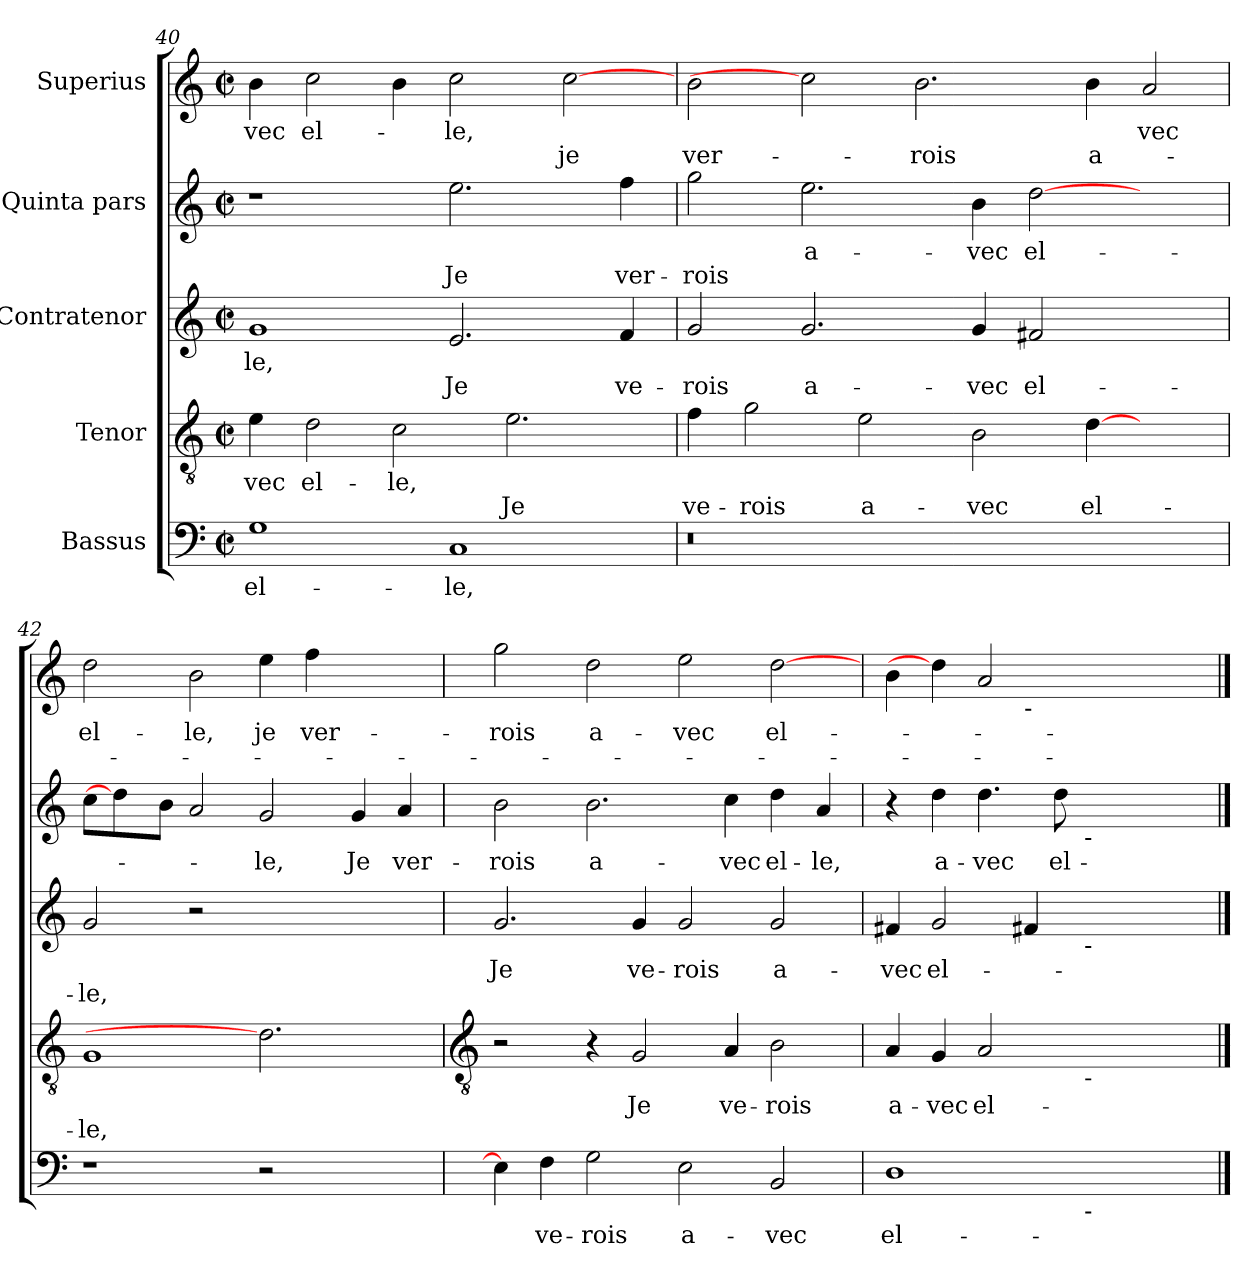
**kern	**text	**kern	**text	**text	**kern	**text	**text	**kern	**text	**text	**kern	**text	**text
*part5	*part5	*part4	*part4	*part4	*part3	*part3	*part3	*part2	*part2	*part2	*part1	*part1	*part1
*staff5	*staff5	*staff4	*staff4	*staff4	*staff3	*staff3	*staff3	*staff2	*staff2	*staff2	*staff1	*staff1	*staff1
*I"Bassus	*	*I"Tenor	*	*	*I"Contratenor	*	*	*I"Quinta pars	*	*	*I"Superius	*	*
*clefF4	*	*clefGv2	*	*	*clefG2	*	*	*clefG2	*	*	*clefG2	*	*
*k[]	*	*k[]	*	*	*k[]	*	*	*k[]	*	*	*k[]	*	*
*C:	*	*C:	*	*	*C:	*	*	*C:	*	*	*C:	*	*
*M4/2	*	*M4/2	*	*	*M4/2	*	*	*M4/2	*	*	*M4/2	*	*
*met(c|)	*	*met(c|)	*	*	*met(c|)	*	*	*met(c|)	*	*	*met(c|)	*	*
=40	=40	=40	=40	=40	=40	=40	=40	=40	=40	=40	=40	=40	=40
!	!LO:LY:b	!	!LO:LY:b	!	!	!LO:LY:b	!	!	!	!	!	!LO:LY:b	!
1G	el-	4e	-vec	.	1g	-le,	.	1r	.	.	4b	-vec	.
!	!	!	!LO:LY:b	!	!	!	!	!	!	!	!	!LO:LY:b	!
.	.	2d	el-	.	.	.	.	.	.	.	2cc	el-	.
!	!	!	!LO:LY:b	!	!	!	!	!	!	!	!	!	!
.	.	2c	-le,	.	.	.	.	.	.	.	4b	.	.
!	!LO:LY:b	!	!	!	!	!	!LO:LY:b	!	!	!LO:LY:b	!	!LO:LY:b	!
1C	-le,	.	.	.	2.e	.	Je	2.ee	.	Je	2cc	-le,	.
!	!	!	!	!LO:LY:b	!	!	!	!	!	!	!	!	!
.	.	2.e	.	Je	.	.	.	.	.	.	.	.	.
!	!	!	!	!	!	!	!	!	!	!	!	!	!LO:LY:b
.	.	.	.	.	.	.	.	.	.	.	[2cc	.	je
!	!	!	!	!	!	!	!LO:LY:b	!	!	!LO:LY:b	!	!	!
.	.	.	.	.	4f	.	ve-	4ff	.	ver-	.	.	.
=41	=41	=41	=41	=41	=41	=41	=41	=41	=41	=41	=41	=41	=41
!	!	!	!	!LO:LY:b	!	!	!LO:LY:b	!	!	!LO:LY:b	!	!	!LO:LY:b
0r	.	4f	.	ve-	2g	.	-rois	2gg	.	-rois	2b	.	ver-
!	!	!	!	!LO:LY:b	!	!	!	!	!	!	!	!	!
.	.	2g	.	-rois	.	.	.	.	.	.	.	.	.
!	!	!	!	!	!	!	!LO:LY:b	!	!LO:LY:b	!	!	!	!
.	.	.	.	.	2.g	.	a-	2.ee	a-	.	2cc]	.	.
!	!	!	!	!LO:LY:b	!	!	!	!	!	!	!	!	!
.	.	2e	.	a-	.	.	.	.	.	.	.	.	.
!	!	!	!	!	!	!	!	!	!	!	!	!	!LO:LY:b
.	.	.	.	.	.	.	.	.	.	.	2.b	.	-rois
!	!	!	!	!LO:LY:b	!	!	!LO:LY:b	!	!LO:LY:b	!	!	!	!
.	.	2B	.	-vec	4g	.	-vec	4b	-vec	.	.	.	.
!	!	!	!	!	!	!	!LO:LY:b	!	!LO:LY:b	!	!	!	!
.	.	.	.	.	2f#X	.	el-	[2dd	el-	.	.	.	.
!	!	!	!	!LO:LY:b	!	!	!	!	!	!	!	!	!LO:LY:b
.	.	[4d	.	el-	.	.	.	.	.	.	4b	.	a-
!	!	!	!	!	!	!	!	!	!	!	!	!LO:LY:b	!
2ryy	.	2ryy	.	.	2ryy	.	.	2ryy	.	.	2a	-vec	.
=42	=42	=42	=42	=42	=42	=42	=42	=42	=42	=42	=42	=42	=42
!	!	!	!	!LO:LY:b	!	!	!LO:LY:b	!	!	!	!	!LO:LY:b	!
1r	.	1G	.	-le,	2g	.	-le,	8ccL	.	.	2dd	el-	.
.	.	.	.	.	.	.	.	4dd]	.	.	.	.	.
.	.	.	.	.	.	.	.	8bJ	.	.	.	.	.
!	!	!	!	!	!	!	!	!	!	!	!	!LO:LY:b	!
.	.	.	.	.	2r	.	.	2a	.	.	2b	-le,	.
!	!	!	!	!	!	!	!	!	!LO:LY:b	!	!	!LO:LY:b	!
2r	.	2.d]	.	.	1ryy	.	.	2g	-le,	.	4ee	je	.
!	!	!	!	!	!	!	!	!	!	!	!	!LO:LY:b	!
.	.	.	.	.	.	.	.	.	.	.	4ff	ver-	.
!	!LO:LY:b	!	!	!	!	!	!	!	!LO:LY:b	!	!	!	!
[2Eyy	Je	.	.	.	.	.	.	4g	Je	.	2ryy	.	.
!	!	!	!	!	!	!	!	!	!LO:LY:b	!	!	!	!
.	.	4ryy	.	.	.	.	.	4a	ver-	.	.	.	.
!!LO:LB:g=z
=43	=43	=43	=43	=43	=43	=43	=43	=43	=43	=43	=43	=43	=43
*	*	*clefGv2	*	*	*	*	*	*	*	*	*	*	*
!	!	!	!	!	!	!LO:LY:b	!	!	!LO:LY:b	!	!	!LO:LY:b	!
4E]	.	2r	.	.	2.g	Je	.	2b	-rois	.	2gg	-rois	.
!	!LO:LY:b	!	!	!	!	!	!	!	!	!	!	!	!
4F	ve-	.	.	.	.	.	.	.	.	.	.	.	.
!	!LO:LY:b	!	!	!	!	!	!	!	!LO:LY:b	!	!	!LO:LY:b	!
2G	-rois	4r	.	.	.	.	.	2.b	a-	.	2dd	a-	.
!	!	!	!LO:LY:b	!	!	!LO:LY:b	!	!	!	!	!	!	!
.	.	2G	Je	.	4g	ve-	.	.	.	.	.	.	.
!	!LO:LY:b	!	!	!	!	!LO:LY:b	!	!	!	!	!	!LO:LY:b	!
2E	a-	.	.	.	2g	-rois	.	.	.	.	2ee	-vec	.
!	!	!	!LO:LY:b	!	!	!	!	!	!LO:LY:b	!	!	!	!
.	.	4A	ve-	.	.	.	.	4cc	-vec	.	.	.	.
!	!LO:LY:b	!	!LO:LY:b	!	!	!LO:LY:b	!	!	!LO:LY:b	!	!	!LO:LY:b	!
2BB	-vec	2B	-rois	.	2g	a-	.	4dd	el-	.	[2dd	el-	.
!	!	!	!	!	!	!	!	!	!LO:LY:b	!	!	!	!
.	.	.	.	.	.	.	.	4a	-le,	.	.	.	.
=44	=44	=44	=44	=44	=44	=44	=44	=44	=44	=44	=44	=44	=44
!	!LO:LY:b	!	!LO:LY:b	!	!	!LO:LY:b	!	!	!	!	!	!	!
*	*	*	*	*	*	*	*	*	*	*	*^	*	*
1D	el-	4A	a-	.	4f#X	-vec	.	4r	.	.	4b	2.ryy	.	.
!	!	!	!LO:LY:b	!	!	!LO:LY:b	!	!	!LO:LY:b	!	!	!	!	!
.	.	4G	-vec	.	2g	el-	.	4dd	a-	.	4dd]	.	.	.
!	!	!	!LO:LY:b	!	!	!	!	!	!LO:LY:b	!	!	!	!	!
.	.	2A	el-	.	.	.	.	4.dd	-vec	.	2a	.	.	.
!	!	!	!	!	!	!	!	!	!	!	!	!LO:TX:b:t=-	!	!
.	.	.	.	.	4f#X	.	.	.	.	.	.	1ryy	.	.
!	!	!	!	!	!	!	!	!	!LO:LY:b	!	!	!	!	!
.	.	.	.	.	.	.	.	8dd	el-	.	.	.	.	.
!	!	!	!	!	!	!	!	!LO:TX:b:t=-	!	!	!	!	!	!
!	!	!	!	!	!LO:TX:b:t=-	!	!	!	!	!	!	!	!	!
!	!	!LO:TX:b:t=-	!	!	!	!	!	!	!	!	!	!	!	!
!LO:TX:b:t=-	!	!	!	!	!	!	!	!	!	!	!	!	!	!
!	!LO:LY:b	!	!LO:LY:b	!	!	!LO:LY:b	!	!	!LO:LY:b	!	!	!	!LO:LY:b	!
1GGyy	-le.	1Gyy	-le.	.	1gyy	-le.	.	1ddyy	-le.	.	1byy	.	-le.	.
.	.	.	.	.	.	.	.	.	.	.	.	4ryy	.	.
*	*	*	*	*	*	*	*	*	*	*	*v	*v	*	*
==	==	==	==	==	==	==	==	==	==	==	==	==	==
*-	*-	*-	*-	*-	*-	*-	*-	*-	*-	*-	*-	*-	*-
